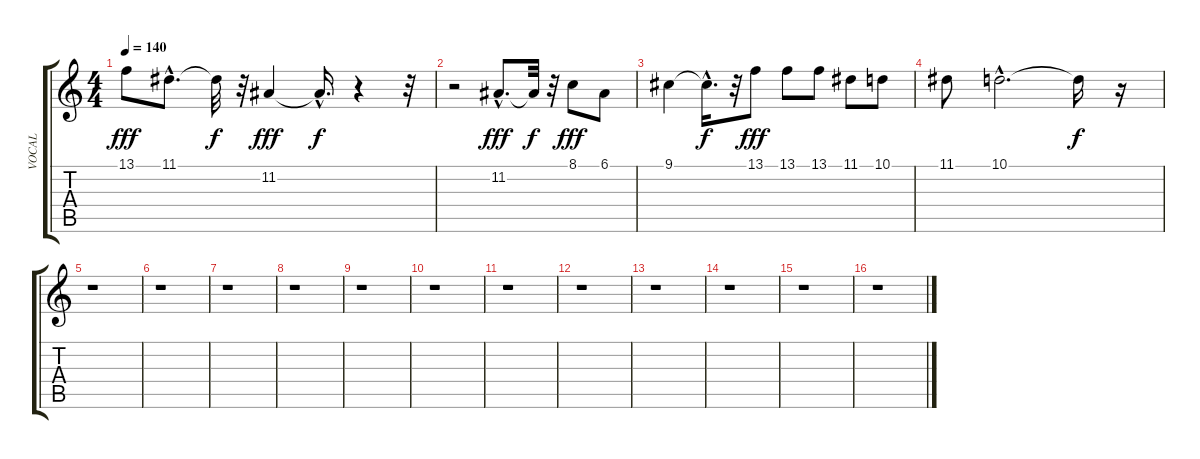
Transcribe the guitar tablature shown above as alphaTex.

\track ("VOCAL" "VOCAL") {instrument lead2sawtooth}
\staff {score tabs}
\tuning (E4 B3 G3 D3 A2 E2) {hide}
\ts (4 4)
\tempo 140
\clef g2
\ks c
13.1.8{dy fff} 11.1{hac}.8{d} 11.1{t}.32{dy f} r.32 11.2.4{dy fff} 11.2{hac t}.16{d dy f} r.4 r.32 |
r.2 11.2{hac}.8{d dy fff} 11.2{t}.32{dy f} r.32 8.1.8{dy fff} 6.1.8 |
9.1.4 9.1{hac t}.16{d dy f} r.32 13.1.8{dy fff} 13.1.8 13.1.8 11.1.8 10.1.8 |
11.1.8 10.1{hac}.2{d} 10.1{t}.16{dy f} r.16 |
r.1 |
r.1 |
r.1 |
r.1 |
r.1 |
r.1 |
r.1 |
r.1 |
r.1 |
r.1 |
r.1 |
r.1
